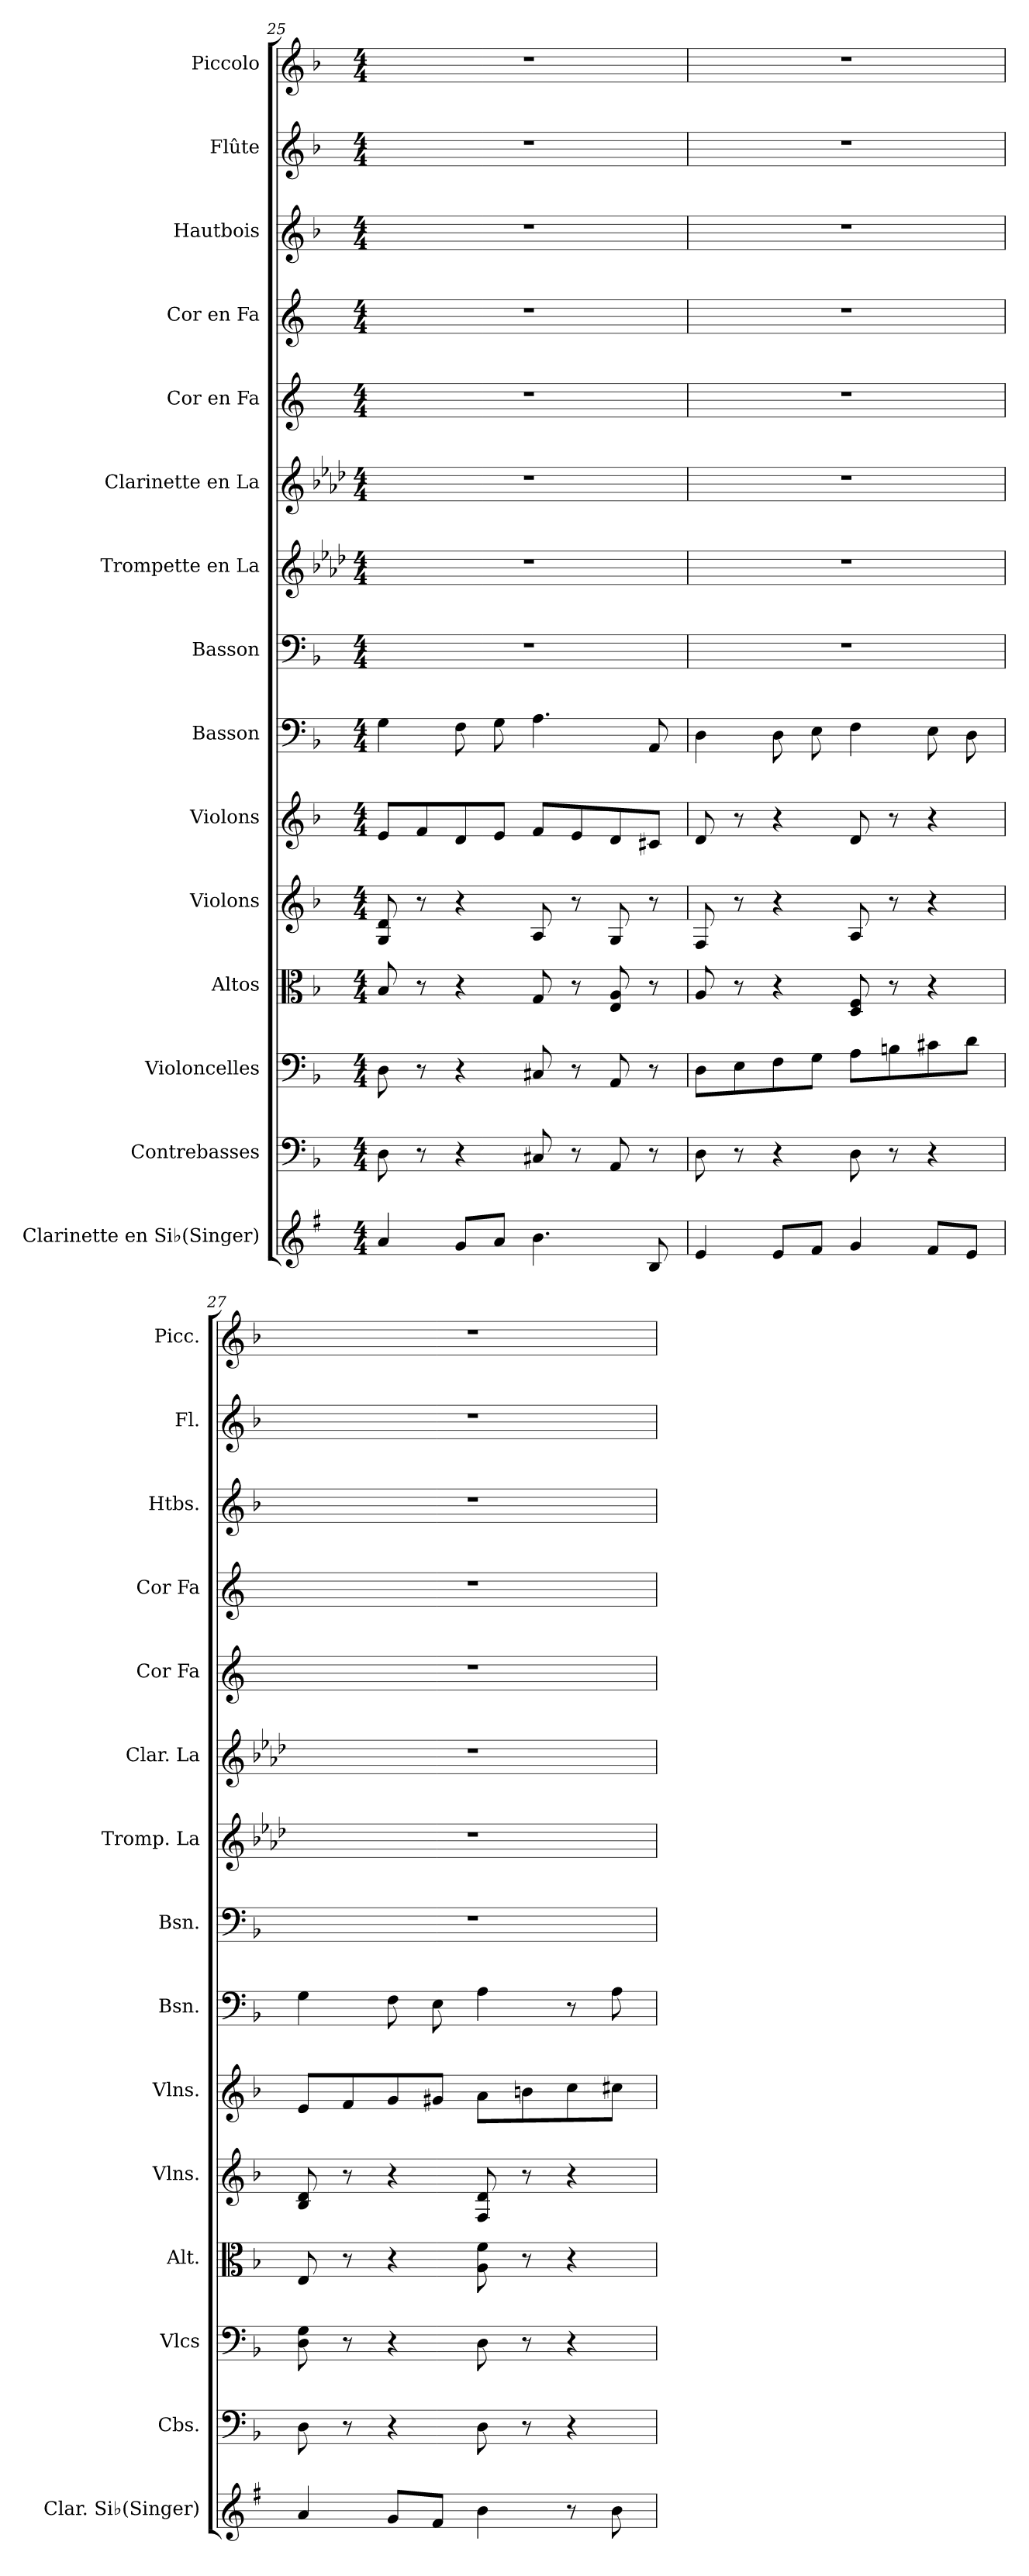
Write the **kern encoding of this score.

**kern	**kern	**kern	**kern	**kern	**kern	**kern	**kern	**kern	**kern	**kern	**kern	**kern	**kern	**kern
*part15	*part14	*part13	*part12	*part11	*part10	*part9	*part8	*part7	*part6	*part5	*part4	*part3	*part2	*part1
*staff15	*staff14	*staff13	*staff12	*staff11	*staff10	*staff9	*staff8	*staff7	*staff6	*staff5	*staff4	*staff3	*staff2	*staff1
*I"Clarinette en Si♭(Singer)	*I"Contrebasses	*I"Violoncelles	*I"Altos	*I"Violons	*I"Violons	*I"Basson	*I"Basson	*I"Trompette en La	*I"Clarinette en La	*I"Cor en Fa	*I"Cor en Fa	*I"Hautbois	*I"Flûte	*I"Piccolo
*I'Clar. Si♭(Singer)	*I'Cbs.	*I'Vlcs	*I'Alt.	*I'Vlns.	*I'Vlns.	*I'Bsn.	*I'Bsn.	*I'Tromp. La	*I'Clar. La	*I'Cor Fa	*I'Cor Fa	*I'Htbs.	*I'Fl.	*I'Picc.
*clefG2	*clefF4	*clefF4	*clefC3	*clefG2	*clefG2	*clefF4	*clefF4	*clefG2	*clefG2	*clefG2	*clefG2	*clefG2	*clefG2	*clefG2
*ITrd1c2	*ITrd7c12	*	*	*	*	*	*	*ITrd2c3	*ITrd2c3	*ITrd4c7	*ITrd4c7	*	*	*ITrd-7c-12
*k[b-]	*k[b-]	*k[b-]	*k[b-]	*k[b-]	*k[b-]	*k[b-]	*k[b-]	*k[b-]	*k[b-]	*k[b-]	*k[b-]	*k[b-]	*k[b-]	*k[b-]
*M4/4	*M4/4	*M4/4	*M4/4	*M4/4	*M4/4	*M4/4	*M4/4	*M4/4	*M4/4	*M4/4	*M4/4	*M4/4	*M4/4	*M4/4
=25	=25	=25	=25	=25	=25	=25	=25	=25	=25	=25	=25	=25	=25	=25
4g/	8DD\	8D\	8B-/	8G/ 8d/	8e/L	4G\	1r	1r	1r	1r	1r	1r	1r	1r
.	8r	8r	8r	8r	8f/	.	.	.	.	.	.	.	.	.
8f/L	4r	4r	4r	4r	8d/	8F\	.	.	.	.	.	.	.	.
8g/J	.	.	.	.	8e/J	8G\	.	.	.	.	.	.	.	.
4.a\	8CC#X/	8C#X/	8G/	8A/	8f/L	4.A\	.	.	.	.	.	.	.	.
.	8r	8r	8r	8r	8e/	.	.	.	.	.	.	.	.	.
.	8AAA/	8AA/	8E/ 8A/	8G/	8d/	.	.	.	.	.	.	.	.	.
8A/	8r	8r	8r	8r	8c#X/J	8AA/	.	.	.	.	.	.	.	.
!!LO:PB:g=z
=26	=26	=26	=26	=26	=26	=26	=26	=26	=26	=26	=26	=26	=26	=26
4d/	8DD\	8D\L	8A/	8F/	8d/	4D\	1r	1r	1r	1r	1r	1r	1r	1r
.	8r	8E\	8r	8r	8r	.	.	.	.	.	.	.	.	.
8d/L	4r	8F\	4r	4r	4r	8D\	.	.	.	.	.	.	.	.
8e/J	.	8G\J	.	.	.	8E\	.	.	.	.	.	.	.	.
4f/	8DD\	8A\L	8D/ 8F/	8A/	8d/	4F\	.	.	.	.	.	.	.	.
.	8r	8Bn\	8r	8r	8r	.	.	.	.	.	.	.	.	.
8e/L	4r	8c#X\	4r	4r	4r	8E\	.	.	.	.	.	.	.	.
8d/J	.	8d\J	.	.	.	8D\	.	.	.	.	.	.	.	.
=27	=27	=27	=27	=27	=27	=27	=27	=27	=27	=27	=27	=27	=27	=27
4g/	8DD\	8D\ 8G\	8E/	8B-/ 8d/	8e/L	4G\	1r	1r	1r	1r	1r	1r	1r	1r
.	8r	8r	8r	8r	8f/	.	.	.	.	.	.	.	.	.
8f/L	4r	4r	4r	4r	8g/	8F\	.	.	.	.	.	.	.	.
8e/J	.	.	.	.	8g#X/J	8E\	.	.	.	.	.	.	.	.
4a\	8DD\	8D\	8A\ 8f\	8F/ 8d/	8a\L	4A\	.	.	.	.	.	.	.	.
.	8r	8r	8r	8r	8bn\	.	.	.	.	.	.	.	.	.
8r	4r	4r	4r	4r	8cc\	8r	.	.	.	.	.	.	.	.
8a\	.	.	.	.	8cc#X\J	8A\	.	.	.	.	.	.	.	.
=	=	=	=	=	=	=	=	=	=	=	=	=	=	=
*-	*-	*-	*-	*-	*-	*-	*-	*-	*-	*-	*-	*-	*-	*-
